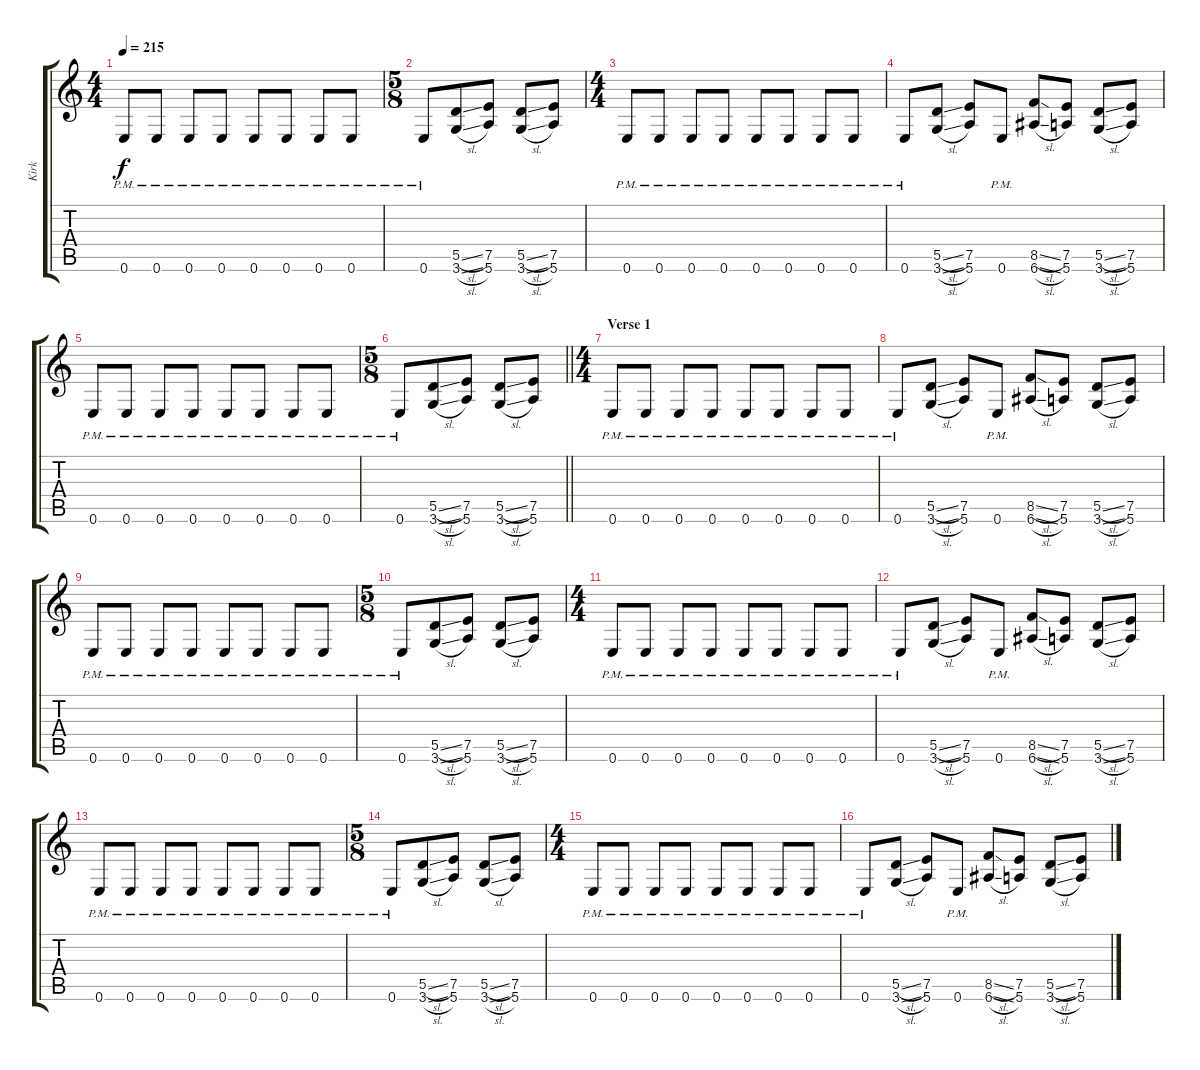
\track ("Kirk" "Kirk") {instrument overdrivenguitar}
\staff {score tabs}
\tuning (E4 B3 G3 D3 A2 E2) {hide}
\ts (4 4)
\tempo 215
\clef g2
\ks c
0.6{pm}.8{dy f} 0.6{pm}.8 0.6{pm}.8 0.6{pm}.8 0.6{pm}.8 0.6{pm}.8 0.6{pm}.8 0.6{pm}.8 |
\ts (5 8)
0.6{pm}.8 (5.5{sl} 3.6{sl}).8 (7.5 5.6).8 (5.5{sl} 3.6{sl}).8 (7.5 5.6).8 |
\ts (4 4)
0.6{pm}.8 0.6{pm}.8 0.6{pm}.8 0.6{pm}.8 0.6{pm}.8 0.6{pm}.8 0.6{pm}.8 0.6{pm}.8 |
0.6{pm}.8 (5.5{sl} 3.6{sl}).8 (7.5 5.6).8 0.6{pm}.8 (8.5{sl} 6.6{sl}).8 (7.5 5.6).8 (5.5{sl} 3.6{sl}).8 (7.5 5.6).8 |
0.6{pm}.8 0.6{pm}.8 0.6{pm}.8 0.6{pm}.8 0.6{pm}.8 0.6{pm}.8 0.6{pm}.8 0.6{pm}.8 |
\ts (5 8)
\barLineRight lightlight
0.6{pm}.8 (5.5{sl} 3.6{sl}).8 (7.5 5.6).8 (5.5{sl} 3.6{sl}).8 (7.5 5.6).8 |
\ts (4 4)
\section ("" "Verse 1")
0.6{pm}.8 0.6{pm}.8 0.6{pm}.8 0.6{pm}.8 0.6{pm}.8 0.6{pm}.8 0.6{pm}.8 0.6{pm}.8 |
0.6{pm}.8 (5.5{sl} 3.6{sl}).8 (7.5 5.6).8 0.6{pm}.8 (8.5{sl} 6.6{sl}).8 (7.5 5.6).8 (5.5{sl} 3.6{sl}).8 (7.5 5.6).8 |
0.6{pm}.8 0.6{pm}.8 0.6{pm}.8 0.6{pm}.8 0.6{pm}.8 0.6{pm}.8 0.6{pm}.8 0.6{pm}.8 |
\ts (5 8)
0.6{pm}.8 (5.5{sl} 3.6{sl}).8 (7.5 5.6).8 (5.5{sl} 3.6{sl}).8 (7.5 5.6).8 |
\ts (4 4)
0.6{pm}.8 0.6{pm}.8 0.6{pm}.8 0.6{pm}.8 0.6{pm}.8 0.6{pm}.8 0.6{pm}.8 0.6{pm}.8 |
0.6{pm}.8 (5.5{sl} 3.6{sl}).8 (7.5 5.6).8 0.6{pm}.8 (8.5{sl} 6.6{sl}).8 (7.5 5.6).8 (5.5{sl} 3.6{sl}).8 (7.5 5.6).8 |
0.6{pm}.8 0.6{pm}.8 0.6{pm}.8 0.6{pm}.8 0.6{pm}.8 0.6{pm}.8 0.6{pm}.8 0.6{pm}.8 |
\ts (5 8)
0.6{pm}.8 (5.5{sl} 3.6{sl}).8 (7.5 5.6).8 (5.5{sl} 3.6{sl}).8 (7.5 5.6).8 |
\ts (4 4)
0.6{pm}.8 0.6{pm}.8 0.6{pm}.8 0.6{pm}.8 0.6{pm}.8 0.6{pm}.8 0.6{pm}.8 0.6{pm}.8 |
0.6{pm}.8 (5.5{sl} 3.6{sl}).8 (7.5 5.6).8 0.6{pm}.8 (8.5{sl} 6.6{sl}).8 (7.5 5.6).8 (5.5{sl} 3.6{sl}).8 (7.5 5.6).8
